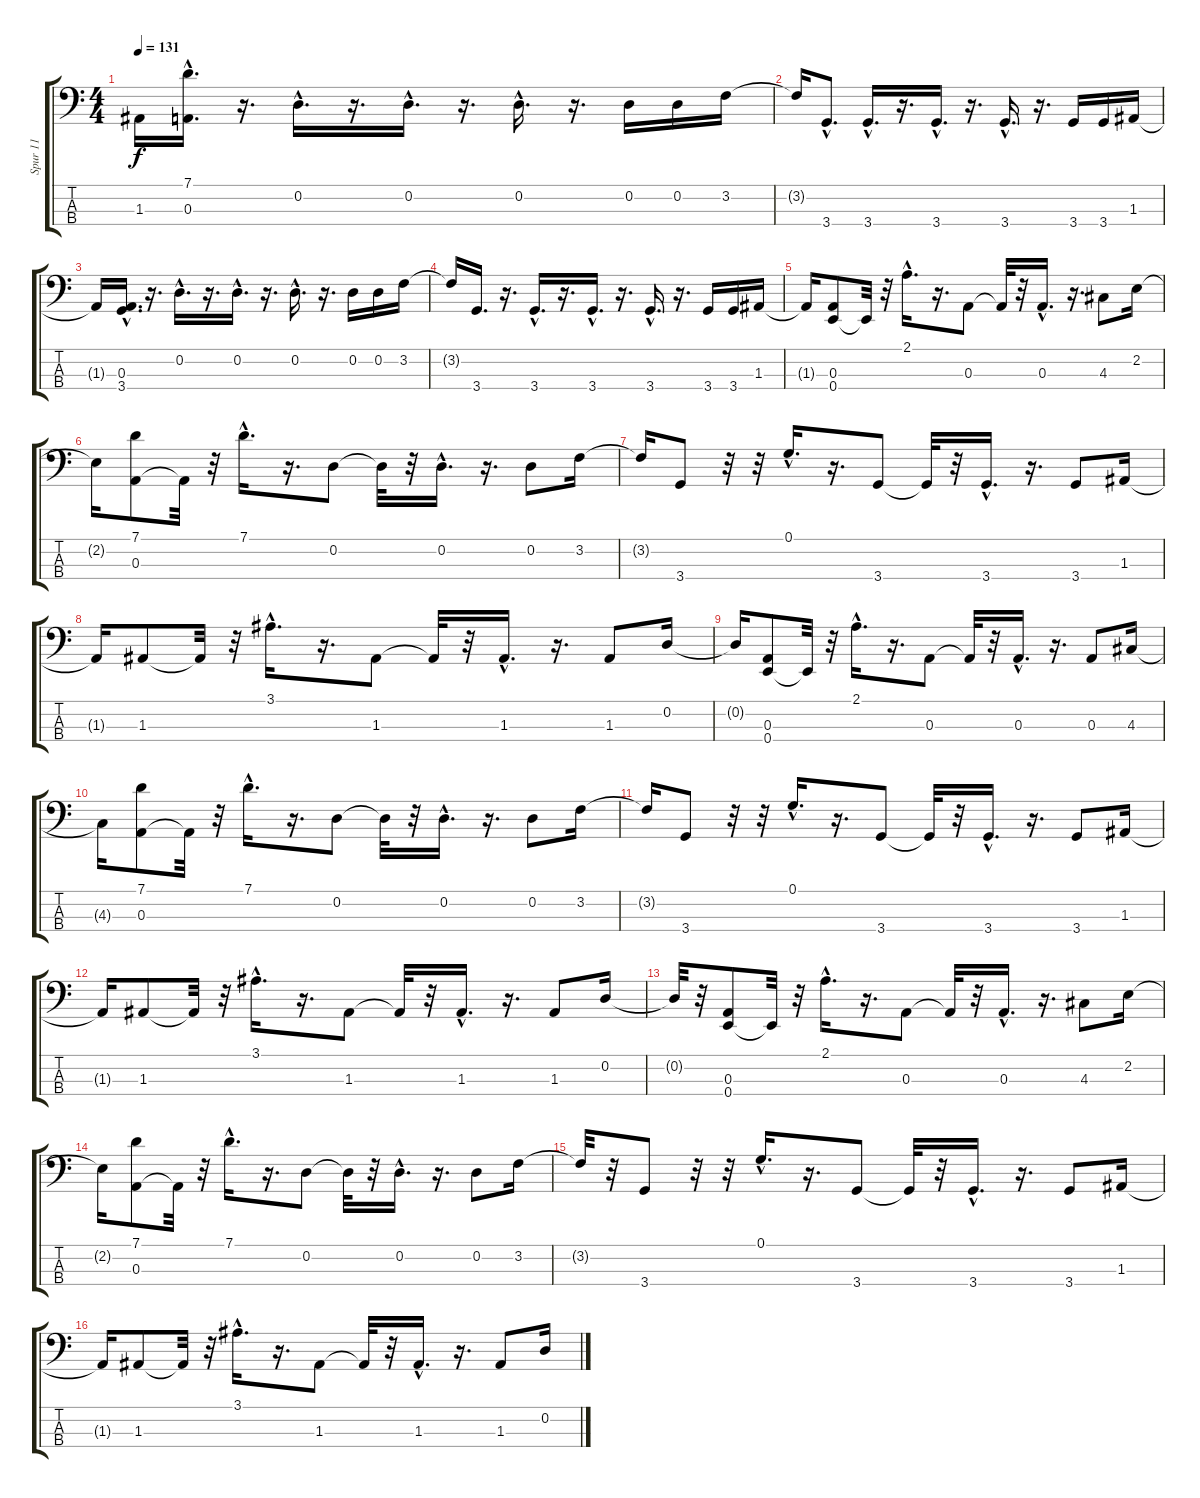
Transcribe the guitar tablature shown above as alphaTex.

\track ("Spur 11" "Spur 11") {instrument synthbass2}
\staff {score tabs}
\tuning (G2 D2 A1 E1) {hide}
\ts (4 4)
\tempo 131
\clef f4
\ks c
1.3{t}.16{dy f} (7.1 0.3{hac}).16{d} r.16{d} 0.2{hac}.16{d} r.16{d} 0.2{hac}.16{d} r.16{d} 0.2{hac}.16{d} r.16{d} 0.2.16 0.2.16 3.2.16 |
3.2{t}.16 3.4{hac}.8{d} 3.4{hac}.16{d} r.16{d} 3.4{hac}.16{d} r.16{d} 3.4{hac}.16{d} r.16{d} 3.4.16 3.4.16 1.3.16 |
1.3{t}.16 (0.3{hac} 3.4).16{d} r.16{d} 0.2{hac}.16{d} r.16{d} 0.2{hac}.16{d} r.16{d} 0.2{hac}.16{d} r.16{d} 0.2.16 0.2.16 3.2.16 |
3.2{t}.16 3.4.16{d} r.16{d} 3.4{hac}.16{d} r.16{d} 3.4{hac}.16{d} r.16{d} 3.4{hac}.16{d} r.16{d} 3.4.16 3.4.16 1.3.16 |
1.3{t}.16 (0.3 0.4).8 0.4{t}.32 r.32 2.1{hac}.16{d} r.16{d} 0.3.8 0.3{t}.32 r.32 0.3{hac}.16{d} r.16{d} 4.3.8 2.2.16 |
2.2{t}.16 (7.1 0.3).8 0.3{t}.32 r.32 7.1{hac}.16{d} r.16{d} 0.2.8 0.2{t}.32 r.32 0.2{hac}.16{d} r.16{d} 0.2.8 3.2.16 |
3.2{t}.16 3.4.8 r.32 r.32 0.1{hac}.16{d} r.16{d} 3.4.8 3.4{t}.32 r.32 3.4{hac}.16{d} r.16{d} 3.4.8 1.3.16 |
1.3{t}.16 1.3.8 1.3{t}.32 r.32 3.1{hac}.16{d} r.16{d} 1.3.8 1.3{t}.32 r.32 1.3{hac}.16{d} r.16{d} 1.3.8 0.2.16 |
0.2{t}.16 (0.3 0.4).8 0.4{t}.32 r.32 2.1{hac}.16{d} r.16{d} 0.3.8 0.3{t}.32 r.32 0.3{hac}.16{d} r.16{d} 0.3.8 4.3.16 |
4.3{t}.16 (7.1 0.3).8 0.3{t}.32 r.32 7.1{hac}.16{d} r.16{d} 0.2.8 0.2{t}.32 r.32 0.2{hac}.16{d} r.16{d} 0.2.8 3.2.16 |
3.2{t}.16 3.4.8 r.32 r.32 0.1{hac}.16{d} r.16{d} 3.4.8 3.4{t}.32 r.32 3.4{hac}.16{d} r.16{d} 3.4.8 1.3.16 |
1.3{t}.16 1.3.8 1.3{t}.32 r.32 3.1{hac}.16{d} r.16{d} 1.3.8 1.3{t}.32 r.32 1.3{hac}.16{d} r.16{d} 1.3.8 0.2.16 |
0.2{t}.32 r.32 (0.3 0.4).8 0.4{t}.32 r.32 2.1{hac}.16{d} r.16{d} 0.3.8 0.3{t}.32 r.32 0.3{hac}.16{d} r.16{d} 4.3.8 2.2.16 |
2.2{t}.16 (7.1 0.3).8 0.3{t}.32 r.32 7.1{hac}.16{d} r.16{d} 0.2.8 0.2{t}.32 r.32 0.2{hac}.16{d} r.16{d} 0.2.8 3.2.16 |
3.2{t}.32 r.32 3.4.8 r.32 r.32 0.1{hac}.16{d} r.16{d} 3.4.8 3.4{t}.32 r.32 3.4{hac}.16{d} r.16{d} 3.4.8 1.3.16 |
1.3{t}.16 1.3.8 1.3{t}.32 r.32 3.1{hac}.16{d} r.16{d} 1.3.8 1.3{t}.32 r.32 1.3{hac}.16{d} r.16{d} 1.3.8 0.2.16
